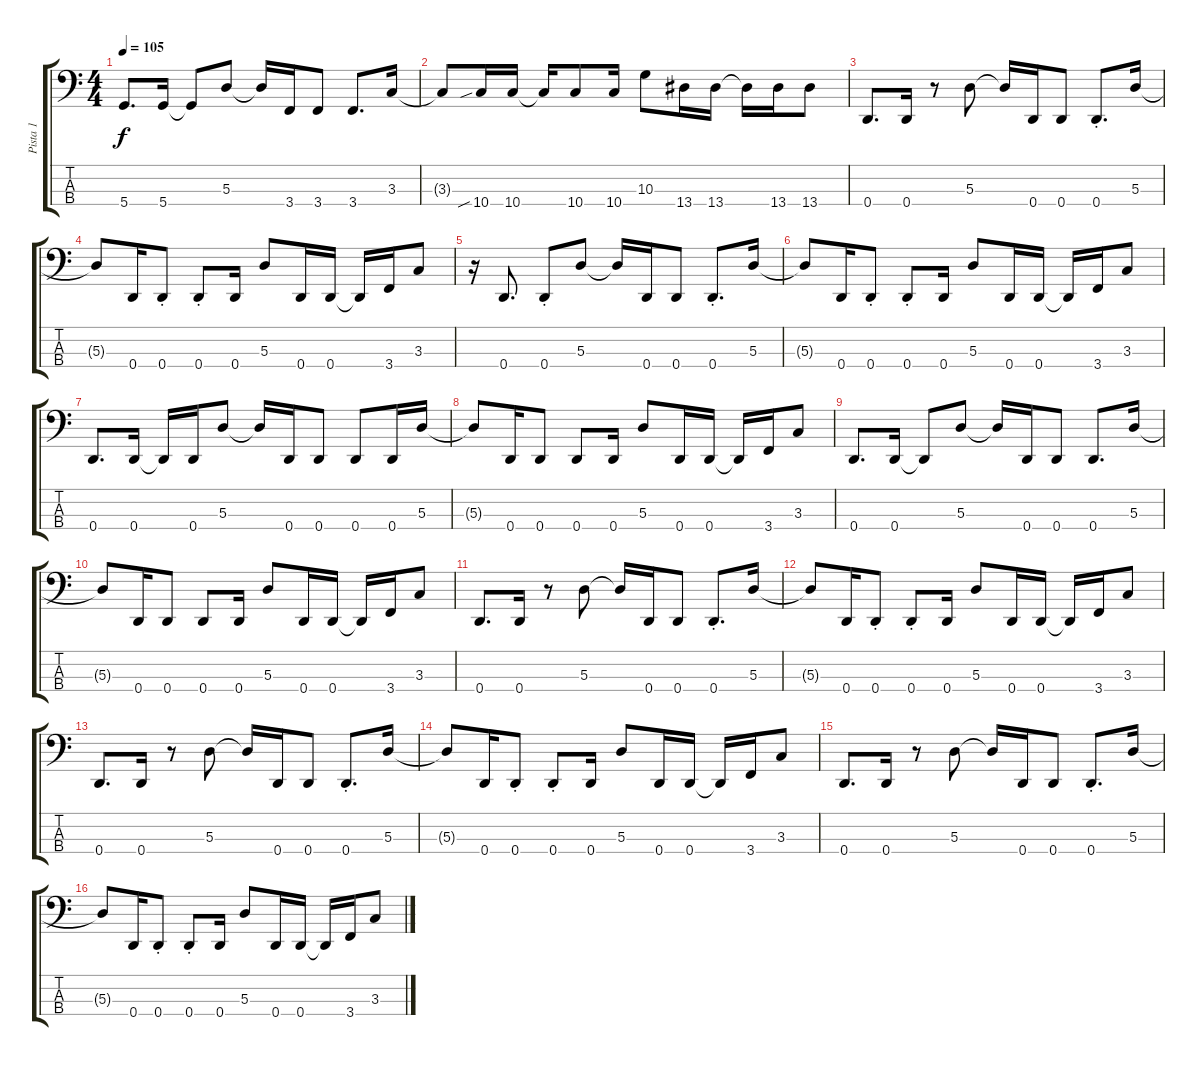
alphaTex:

\track ("Pista 1" "Pista 1") {instrument electricbasspick}
\staff {score tabs}
\tuning (G2 D2 A1 D1) {hide}
\ts (4 4)
\tempo 105
\clef f4
\ks c
5.4.8{d dy f} 5.4.16 5.4{t}.8 5.3.8 5.3{t}.16 3.4.16 3.4.8 3.4.8{d} 3.3.16 |
3.3{t}.8 10.4{sib}.16 10.4.16 10.4{t}.16 10.4.8 10.4.16 10.3.8 13.4.16 13.4.16 13.4{t}.16 13.4.16 13.4.8 |
0.4.8{d} 0.4.16 r.8 5.3.8 5.3{t}.16 0.4.16 0.4.8 0.4{st}.8{d} 5.3.16 |
5.3{t}.8 0.4.16 0.4{st}.8 0.4{st}.8 0.4.16 5.3.8 0.4.16 0.4.16 0.4{t}.16 3.4.16 3.3.8 |
r.16 0.4.8{d} 0.4{st}.8 5.3.8 5.3{t}.16 0.4.16 0.4.8 0.4{st}.8{d} 5.3.16 |
5.3{t}.8 0.4.16 0.4{st}.8 0.4{st}.8 0.4.16 5.3.8 0.4.16 0.4.16 0.4{t}.16 3.4.16 3.3.8 |
0.4.8{d} 0.4.16 0.4{t}.16 0.4.16 5.3.8 5.3{t}.16 0.4.16 0.4.8 0.4.8 0.4.16 5.3.16 |
5.3{t}.8 0.4.16 0.4.8 0.4.8 0.4.16 5.3.8 0.4.16 0.4.16 0.4{t}.16 3.4.16 3.3.8 |
0.4.8{d} 0.4.16 0.4{t}.8 5.3.8 5.3{t}.16 0.4.16 0.4.8 0.4.8{d} 5.3.16 |
5.3{t}.8 0.4.16 0.4.8 0.4.8 0.4.16 5.3.8 0.4.16 0.4.16 0.4{t}.16 3.4.16 3.3.8 |
0.4.8{d} 0.4.16 r.8 5.3.8 5.3{t}.16 0.4.16 0.4.8 0.4{st}.8{d} 5.3.16 |
5.3{t}.8 0.4.16 0.4{st}.8 0.4{st}.8 0.4.16 5.3.8 0.4.16 0.4.16 0.4{t}.16 3.4.16 3.3.8 |
0.4.8{d} 0.4.16 r.8 5.3.8 5.3{t}.16 0.4.16 0.4.8 0.4{st}.8{d} 5.3.16 |
5.3{t}.8 0.4.16 0.4{st}.8 0.4{st}.8 0.4.16 5.3.8 0.4.16 0.4.16 0.4{t}.16 3.4.16 3.3.8 |
0.4.8{d} 0.4.16 r.8 5.3.8 5.3{t}.16 0.4.16 0.4.8 0.4{st}.8{d} 5.3.16 |
5.3{t}.8 0.4.16 0.4{st}.8 0.4{st}.8 0.4.16 5.3.8 0.4.16 0.4.16 0.4{t}.16 3.4.16 3.3.8
